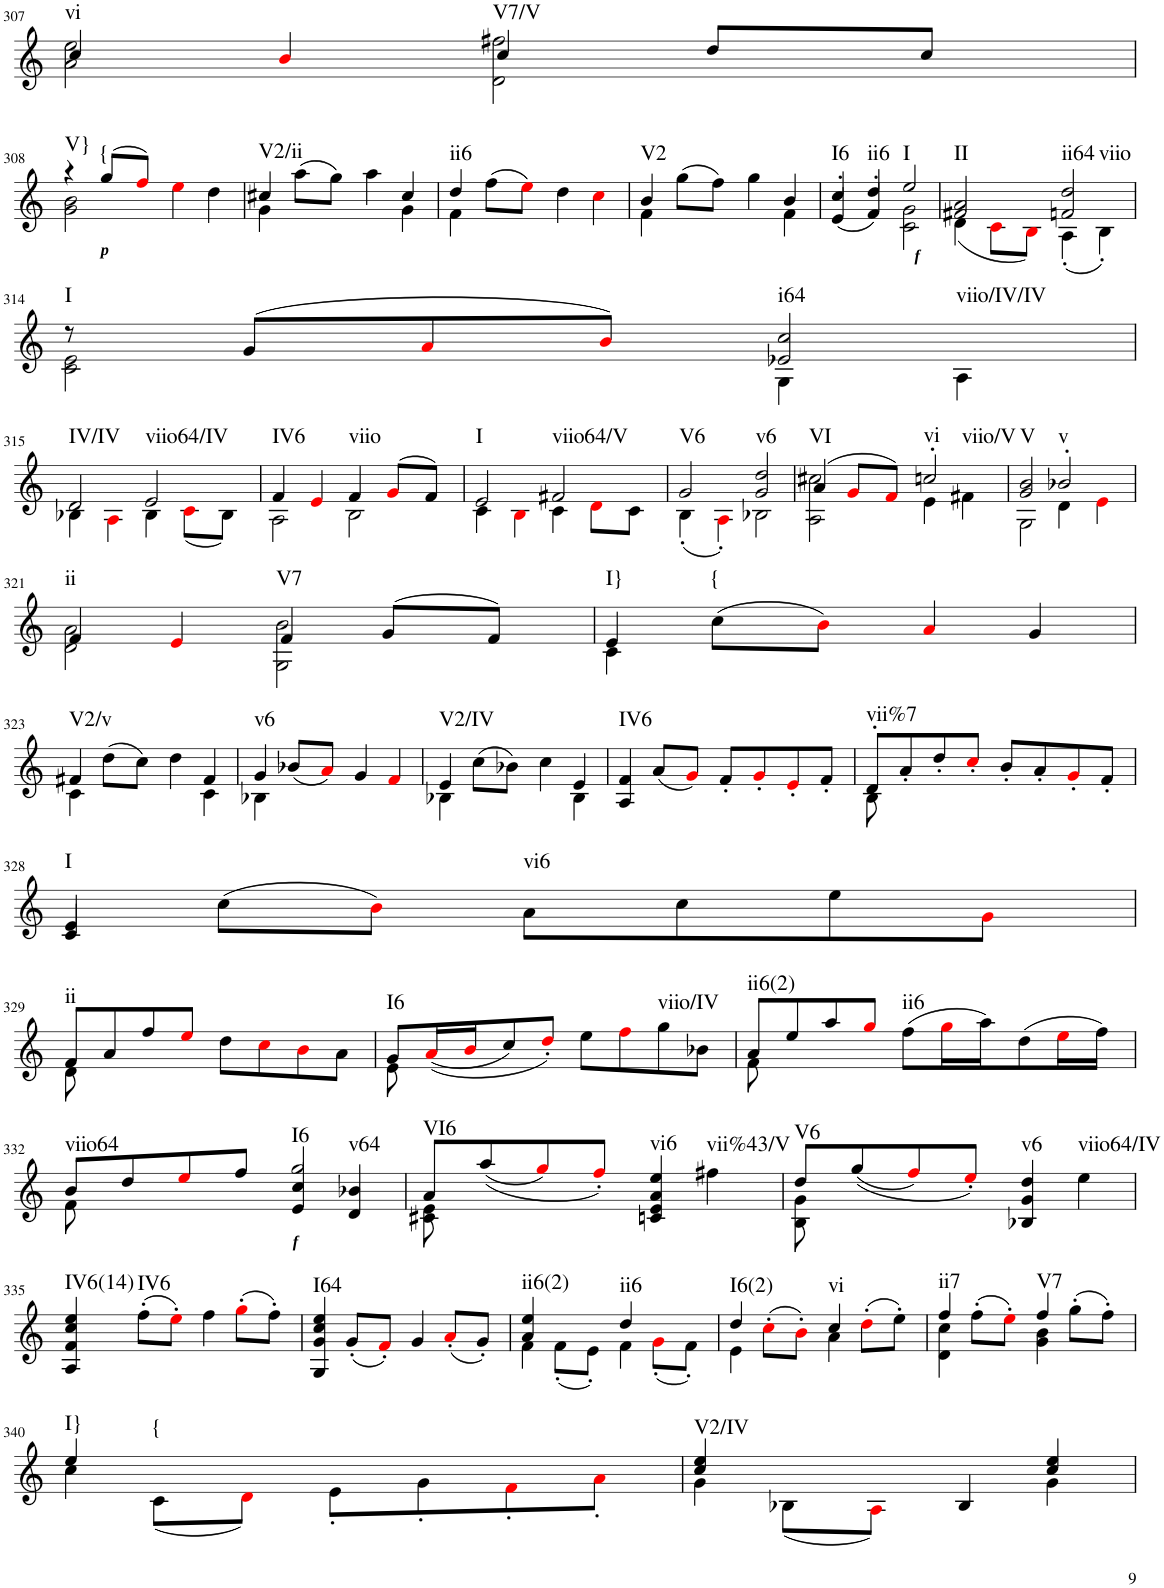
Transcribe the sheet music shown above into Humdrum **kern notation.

**kern	**harte
*part1	*part1
*staff1	*
*I"unbenannt	*
!!LO:PB:g=z
*clefG2	*
*k[]	*
*M2/2	*
=307	=307
*^	*
!	!	!LO:H:kt=vi
4cc/	2a\ 2ee\	N
4bi/	.	.
!	!	!LO:H:kt=V7/V
4cc/	2d\ 2ff#X\	N
8dd/L	.	.
8cc/J	.	.
!!LO:LB:g=z	!!
=308	=308	=308
!	!	!LO:H:kt=V}
4r	2g\ 2b\	N
!LO:TX:b:Bi:t=p	!	!LO:H:kt={
(8gg/L	.	N
8ffi/J)	.	.
4eei\	2ryy	.
4dd\	.	.
=309	=309	=309
!	!	!LO:H:kt=V2/ii
4cc#X/	4g\	N
(8aa\L	2ryy	.
8gg\J)	.	.
4aa\	.	.
4cc#/	4g\	.
=310	=310	=310
!	!	!LO:H:kt=ii6
4dd/	4f\	N
(8ff\L	2.ryy	.
8eei\J)	.	.
4dd\	.	.
4cci\	.	.
=311	=311	=311
!	!	!LO:H:kt=V2
4b/	4f\	N
(8gg\L	2ryy	.
8ff\J)	.	.
4gg\	.	.
4b/	4f\	.
=312	=312	=312
!	!	!LO:H:kt=I6
4cc/	(4e'/	N
!	!	!LO:H:kt=ii6
4dd/	4f'/)	N
!LO:TX:b:Bi:t=f	!	!LO:H:kt=I
2ee/	2c\ 2g\	N
=313	=313	=313
!	!	!LO:H:kt=II
2f#X/ 2a/	(4d\	N
.	8ci\L	.
.	8Bi\J)	.
!	!	!LO:H:n=1:kt=ii64
!	!	!LO:H:n=2:kt=viio
2fn/ 2dd/	(4A'\	N N
.	4B'\)	.
!!LO:LB:g=z	!!
=314	=314	=314
!	!	!LO:H:kt=I
8r	2c\ 2e\	N
(8g/L	.	.
8ai/	.	.
8bi/J)	.	.
!	!	!LO:H:n=1:kt=i64
!	!	!LO:H:n=2:kt=viio/IV/IV
2e-X/ 2cc/	4G\	N N
.	4A\	.
!!LO:LB:g=z	!!
=315	=315	=315
!	!	!LO:H:kt=IV/IV
2d/	4B-X\	N
.	4Ai\	.
!	!	!LO:H:kt=viio64/IV
2e/	4B-\	N
.	(8ci\L	.
.	8B-\J)	.
=316	=316	=316
!	!	!LO:H:kt=IV6
4f/	2A\	N
4ei/	.	.
!	!	!LO:H:kt=viio
4f/	2B\	N
(8gi/L	.	.
8f/J)	.	.
=317	=317	=317
!	!	!LO:H:kt=I
2e/	4c\	N
.	4Bi\	.
!	!	!LO:H:kt=viio64/V
2f#X/	4c\	N
.	8di\L	.
.	8c\J	.
=318	=318	=318
!	!	!LO:H:kt=V6
2g/	(4B'\	N
.	4A'i\)	.
!	!	!LO:H:kt=v6
2g/ 2dd/	2B-X\	N
=319	=319	=319
!	!	!LO:H:kt=VI
(4a/	2A\ 2cc#X\	N
8gi/L	.	.
8fi/J)	.	.
!	!	!LO:H:n=1:kt=vi
!	!	!LO:H:n=2:kt=viio/V
2ccn'/	4e\	N N
.	4f#X\	.
=320	=320	=320
!	!	!LO:H:kt=V
2g/ 2b/	2G\	N
!	!	!LO:H:kt=v
2b-X'/	4d\	N
.	4ei\	.
!!LO:LB:g=z	!!
=321	=321	=321
!	!	!LO:H:kt=ii
4f/	2d\ 2a\	N
4ei/	.	.
!	!	!LO:H:kt=V7
4f/	2G\ 2b\	N
(8g/L	.	.
8f/J)	.	.
=322	=322	=322
!	!	!LO:H:kt=I}
4e/	4c\	N
!	!	!LO:H:kt={
(8cc\L	2.ryy	N
8bi\J)	.	.
4ai/	.	.
4g/	.	.
!!LO:LB:g=z	!!
=323	=323	=323
!	!	!LO:H:kt=V2/v
4f#X/	4c\	N
(8dd\L	2ryy	.
8cc\J)	.	.
4dd\	.	.
4f#/	4c\	.
=324	=324	=324
!	!	!LO:H:kt=v6
4g/	4B-X\	N
(8b-X/L	2.ryy	.
8ai/J)	.	.
4g/	.	.
4fi/	.	.
=325	=325	=325
!	!	!LO:H:kt=V2/IV
4e/	4B-X\	N
(8cc\L	2ryy	.
8b-X\J)	.	.
4cc\	.	.
4e/	4B-\	.
=326	=326	=326
!	!	!LO:H:kt=IV6
*v	*v	*
4A/ 4f/	N
(8a/L	.
8gi/J)	.
8f'/L	.
8g'i/	.
8e'i/	.
8f'/J	.
=327	=327
*^	*
!	!	!LO:H:kt=vii%7
8d'/L	8B\	N
8a'/	2..ryy	.
8dd'/	.	.
8cc'i/J	.	.
8b'/L	.	.
8a'/	.	.
8g'i/	.	.
8f'/J	.	.
!!LO:LB:g=z	!!
=328	=328	=328
!	!	!LO:H:kt=I
4e/	4c/	N
(8cc\L	2.ryy	.
8bi\J)	.	.
!	!	!LO:H:kt=vi6
8a\L	.	N
8cc\	.	.
8ee\	.	.
8gi\J	.	.
!!LO:LB:g=z	!!
=329	=329	=329
!	!	!LO:H:kt=ii
8f/L	8d\	N
8a/	2..ryy	.
8ff/	.	.
8eei/J	.	.
8dd\L	.	.
8cci\	.	.
8bi\	.	.
8a\J	.	.
=330	=330	=330
!	!	!LO:H:kt=I6
8g/L	8e\	N
((16ai/L	2..ryy	.
16bi/J	.	.
8cc/)	.	.
8dd'i/J)	.	.
8ee\L	.	.
8ffi\	.	.
!	!	!LO:H:kt=viio/IV
8gg\	.	N
8b-X\J	.	.
=331	=331	=331
!	!	!LO:H:kt=ii6(2)
8a/L	8f\	N
8ee/	2..ryy	.
8aa/	.	.
8ggi/J	.	.
!	!	!LO:H:kt=ii6
(8ff\L	.	N
16ggi\L	.	.
16aa\J)	.	.
(8dd\	.	.
16eei\L	.	.
16ff\JJ)	.	.
!!LO:LB:g=z	!!
=332	=332	=332
!	!	!LO:H:kt=viio64
8b/L	8f\	N
8dd/	4.ryy	.
8eei/	.	.
8ff/J	.	.
!LO:TX:b:Bi:t=f	!	!LO:H:kt=I6
4e/ 4cc/	2gg/	N
!	!	!LO:H:kt=v64
4d/ 4b-X/	.	N
=333	=333	=333
!	!	!LO:H:kt=VI6
8a/L	8c#X\ 8e\	N
((8aa/	2..ryy	.
8ggi/)	.	.
8ff'i/J)	.	.
!	!	!LO:H:kt=vi6
4cn/ 4e/ 4a/ 4ee/	.	N
!	!	!LO:H:kt=vii%43/V
4ff#X\	.	N
=334	=334	=334
!	!	!LO:H:kt=V6
8dd/L	8B\ 8g\	N
((8gg/	2..ryy	.
8ffi/)	.	.
8ee'i/J)	.	.
!	!	!LO:H:kt=v6
4B-X/ 4g/ 4dd/	.	N
!	!	!LO:H:kt=viio64/IV
4ee\	.	N
*v	*v	*
!!LO:LB:g=z
=335	=335
!	!LO:H:kt=IV6(14)
4A/ 4f/ 4cc/ 4ee/	N
!	!LO:H:kt=IV6
(8ff'\L	N
8ee'i\J)	.
4ff\	.
(8gg'i\L	.
8ff'\J)	.
=336	=336
!	!LO:H:kt=I64
4G/ 4g/ 4cc/ 4ee/	N
(8g'/L	.
8f'i/J)	.
4g/	.
(8a'i/L	.
8g'/J)	.
=337	=337
*^	*
!	!	!LO:H:kt=ii6(2)
4a/ 4ee/	4f\	N
4ryy	(8f'\L	.
.	8e'\J)	.
!	!	!LO:H:kt=ii6
4dd/	4f\	N
4ryy	(8g'i\L	.
.	8f'\J)	.
=338	=338	=338
!	!	!LO:H:kt=I6(2)
4dd/	4e\	N
(8cc'i\L	4ryy	.
8b'i\J)	.	.
!	!	!LO:H:kt=vi
4cc/	4a\	N
(8dd'i\L	4ryy	.
8ee'\J)	.	.
=339	=339	=339
!	!	!LO:H:kt=ii7
4ff/	4d\ 4cc\	N
(8ff'\L	4ryy	.
8ee'i\J)	.	.
!	!	!LO:H:kt=V7
4ff/	4g\ 4b\	N
(8gg'\L	4ryy	.
8ff'\J)	.	.
!!LO:LB:g=z	!!
=340	=340	=340
!	!	!LO:H:kt=I}
4ee/	4cc\	N
!	!	!LO:H:kt={
2.ryy	(8c\L	N
.	8di\J)	.
.	8e'\L	.
.	8g'\	.
.	8f'i\	.
.	8a'i\J	.
=341	=341	=341
!	!	!LO:H:kt=V2/IV
4cc/ 4ee/	4g\	N
2ryy	(8B-X\L	.
.	8Ai\J)	.
.	4B-/	.
4cc/ 4ee/	4g\	.
*v	*v	*
=	=
*-	*-
